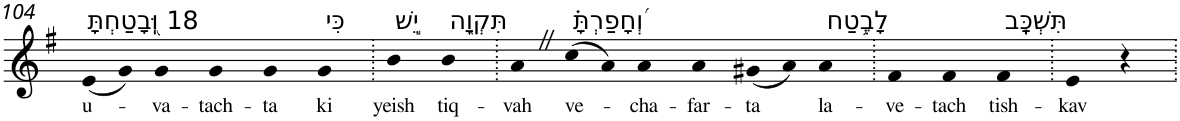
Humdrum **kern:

**kern	**text
*part1	*part1
*staff1	*staff1
*I"Piano	*
*I'Pno	*
!!LO:PB:g=z
*clefG2	*
*k[f#]	*
*G:	*
=104	=104
!LO:TX:a:t=18 וּֽ֭בָטַחְתָּ	!
!	!LO:LY:b
(8e	u-
8g)	.
!	!LO:LY:b
4g	-va-
!	!LO:LY:b
4g	-tach-
!	!LO:LY:b
4g	-ta
!LO:TX:a:t=כִּי	!
!	!LO:LY:b
4g	ki
=105.	=105.
!LO:TX:a:t=יֵ֣שׁ	!
!	!LO:LY:b
4b	yeish
!LO:TX:a:t=תִּקְוָ֑ה	!
!	!LO:LY:b
4b	tiq-
=106.	=106.
!	!LO:LY:b
4aZ	-vah
!LO:TX:a:t=וְ֝חָפַרְתָּ֗	!
!	!LO:LY:b
(8cc	ve-
8a)	.
!	!LO:LY:b
4a	-cha-
!	!LO:LY:b
4a	-far-
!	!LO:LY:b
(8g#X	-ta
8a)	.
!LO:TX:a:t=לָבֶ֥טַח	!
!	!LO:LY:b
4a	la-
=107.	=107.
!	!LO:LY:b
4f#	-ve-
!	!LO:LY:b
4f#	-tach
!LO:TX:a:t=תִּשְׁכָּֽב	!
!	!LO:LY:b
4f#	tish-
=108.	=108.
!	!LO:LY:b
4e	-kav
4r	.
=.	=.
*-	*-
